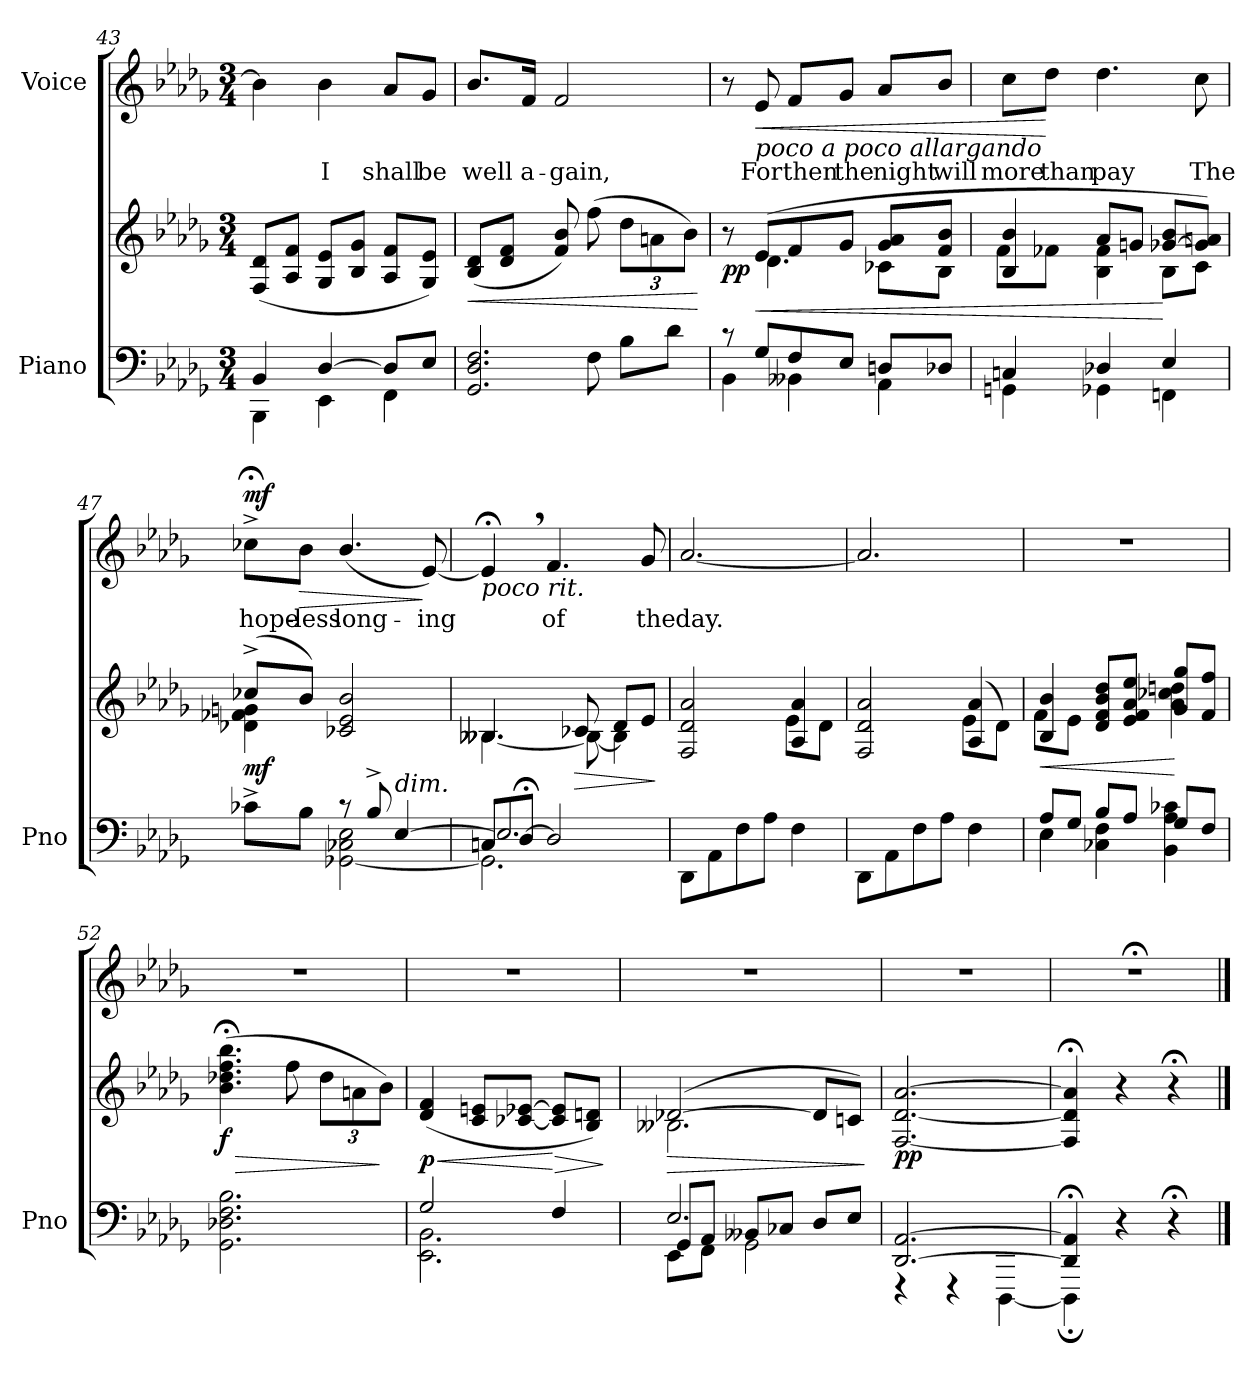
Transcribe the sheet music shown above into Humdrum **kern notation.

**kern	**kern	**dynam	**kern	**text	**dynam
*part2	*part2	*part2	*part1	*part1	*part1
*staff3	*staff2	*staff2/3	*staff1	*staff1	*staff1
*I"Piano	*	*	*I"Voice	*	*
*I'Pno	*	*	*	*	*
*clefF4	*clefG2	*	*clefG2	*	*
*k[b-e-a-d-g-]	*k[b-e-a-d-g-]	*	*k[b-e-a-d-g-]	*	*
*M3/4	*M3/4	*	*M3/4	*	*
=43	=43	=43	=43	=43	=43
*^	*	*	*	*	*
4BB-/	4BBB-\	(>8F/ 8d-/L	.	4b-\]	.	.
.	.	8A-/ 8f/J	.	.	.	.
!	!	!	!	!	!LO:LY:b	!
[4D-/	4EE-\	8G-/ 8e-/L	.	4b-\	I	.
.	.	8B-/ 8g-/J	.	.	.	.
!	!	!	!	!	!LO:LY:b	!
8D-/L]	4FF\	8A-/ 8f/L	.	8a-/L	shall	.
!	!	!	!	!	!LO:LY:b	!
8E-/J	.	8G-/ 8e-/J)	.	8g-/J	be	.
!!LO:LB:g=z
=44	=44	=44	=44	=44	=44	=44
!	!	!	!LO:HP:b	!	!LO:LY:b	!
4.ryy	2.GG-/ 2.D-/ 2.F/	(<8B-/ 8d-/L	<	8.b-/L	well	.
.	.	8d-/ 8f/J	.	.	.	.
!	!	!	!	!	!LO:LY:b	!
.	.	.	.	16f/Jk	a-	.
!	!	!	!	!	!LO:LY:b	!
.	.	8f/ 8b-/)	.	2f/	-gain,	.
8F\	.	(8ff\	.	.	.	.
8B-\L	.	12dd-\L	.	.	.	.
.	.	12an\	.	.	.	.
8d-\J	.	.	.	.	.	.
.	.	12b-\J)	.	.	.	.
*v	*v	*	*	*	*	*
.	.	[	.	.	.
=45	=45	=45	=45	=45	=45
*^	*^	*	*	*	*
!	!	!	!	!LO:DY:b	!	!	!
8r	4BB-\	8r	8ryy	pp	8r	.	.
!	!	!	!	!	!LO:TX:b:i:t=poco a poco allargando	!	!
!	!	!	!	!LO:HP:b	!	!LO:LY:b	!LO:HP:b
8G-/L	.	(8e-/L	4.d-\	<	8e-/	For	<
!	!	!	!	!	!	!LO:LY:b	!
8F/	4BB--X\	8f/	.	.	8f/L	then	.
!	!	!	!	!	!	!LO:LY:b	!
8E-/J	.	8g-/J	.	.	8g-/J	the	.
!	!	!	!	!	!	!LO:LY:b	!
8Dn/L	4AA-\	8g-/ 8a-/L	8c-X\L	.	8a-/L	night	.
!	!	!	!	!	!	!LO:LY:b	!
8D-X/J	.	8f/ 8b-/J	8B-\J	.	8b-/J	will	.
=46	=46	=46	=46	=46	=46	=46	=46
!	!	!	!	!	!	!LO:LY:b	!
4Cn/	4GGn\	4B-/ 4b-/	8f\L	.	8cc\L	more	.
!	!	!	!	!	!	!LO:LY:b	!
.	.	.	8f-X\J	.	8dd-\J	than	[
!	!	!	!	!	!	!LO:LY:b	!
4D-X/	4GG-X\	8a-/L	4B-\ 4f-\	.	4.dd-\	pay	.
.	.	8gn/J	.	.	.	.	.
4E-/	4FFn\	[<8g-X/ 8b-/L	8B-\L	[	.	.	.
!	!	!	!	!	!	!LO:LY:b	!
.	.	8g-/] 8an/J)	8c\J	.	8cc\	The	.
=47	=47	=47	=47	=47	=47	=47	=47
!	!	!	!	!LO:DY:b	!	!LO:LY:b	!LO:DY:a
8c-X^\L	4ryy	(8cc-X^/L	4d-X\ 4f-X\ 4gn\	mf	8cc-X;<^\L	hope-	mf
!	!	!	!	!	!	!LO:LY:b	!LO:HP:b
8B-\J	.	8b-/J)	.	.	8b-\J	-less	>
!	!	!	!	!	!	!LO:LY:b	!
8r	[2GG-X\ 2C-X\ 2E-\	2c-X/ 2e-/ 2b-/	2ryy	.	(>4.b-/	long-	.
8B-^/	.	.	.	.	.	.	.
!LO:TX:a:i:t=dim.	!	!	!	!	!	!	!
[4E-/	.	.	.	.	.	.	.
!	!	!	!	!	!	!LO:LY:b	!
.	.	.	.	.	[8e-/)	-ing	]
!!LO:LB:g=z
=48	=48	=48	=48	=48	=48	=48	=48
*	*^	*	*	*	*	*	*
!	!	!	!	!	!	!LO:TX:b:i:t=poco rit.	!	!
8Cn/L	2.GG-\]	2.E-/]	4.B--X/	[4.B--\	.	4e-;<,/]	.	.
[>8D-;</J	.	.	.	.	.	.	.	.
!	!	!	!	!	!	!	!LO:LY:b	!
2D-/]	.	.	.	.	.	4.f/	of	.
!	!	!	!	!	!LO:HP:b	!	!	!
.	.	.	8c-X/	8B--\_	>	.	.	.
.	.	.	8d-/L	4B--\]	.	.	.	.
!	!	!	!	!	!	!	!LO:LY:b	!
.	.	.	8e-/J	.	.	8g-/	the	.
*v	*v	*v	*	*	*	*	*	*
*	*v	*v	*	*	*	*
.	.	]	.	.	.
=49	=49	=49	=49	=49	=49
*^	*^	*	*	*	*
!	!	!	!	!	!LO:TX:b:i:t=a tempo	!	!
!	!	!	!	!LO:DY:b	!	!LO:LY:b	!
*	*	*	*	*	*^	*	*
!	!	!	!	!LO:DY:n=1:b	!	!	!	!
(>8DD-\L	2ryy	2F/ 2d-/ 2a-/	2ryy	p other-dynamics	[2.a-/	4ryy	day.	.
8AA-\	.	.	.	.	.	.	.	.
8F\	.	.	.	.	.	4ryy	.	.
8A-\J	.	.	.	.	.	.	.	.
4ryy	4F\	4A-/ 4a-/	8e-\L	.	.	4ryy	.	.
.	.	.	8d-\J)	.	.	.	.	.
*	*	*	*	*	*v	*v	*	*
=50	=50	=50	=50	=50	=50	=50	=50
(>8DD-\L	2ryy	2F/ 2d-/ 2a-/	2ryy	.	2.a-/]	.	.
8AA-\	.	.	.	.	.	.	.
8F\	.	.	.	.	.	.	.
8A-\J	.	.	.	.	.	.	.
4ryy	4F\	(4A-/ 4a-/	8e-\L	.	.	.	.
.	.	.	8d-\J)	.	.	.	.
=51	=51	=51	=51	=51	=51	=51	=51
!	!	!	!	!LO:HP:b	!	!	!
8A-/L	4E-\	4B-/ 4b-/	8f\L	<	2.r	.	.
8G-/J	.	.	8e-\J	.	.	.	.
8B-/L	4C-X\ 4F\	8d-/ 8f/ 8b-/ 8dd-/L	4ryy	.	.	.	.
8A-/J	.	8e-/ 8f/ 8a-/ 8ee-/J	.	.	.	.	.
8G-/L	4BB-\ 4A-\ 4c-X\	8g-/ 8gg-/L	4a-\ 4cc-X\ 4ddn\	[	.	.	.
8F/J	.	8f/ 8ff/J)	.	.	.	.	.
*v	*v	*	*	*	*	*	*
*	*v	*v	*	*	*	*
!!LO:LB:g=z
=52	=52	=52	=52	=52	=52
!	!	!LO:HP:b	!	!	!
!	!	!LO:DY:n=1:b	!	!	!
2.GG-\ 2.D-X\ 2.F\ 2.B-\	(4.b-\;< 4.dd-X\;< 4.ff\;< 4.bb-\;<	> f	2.r	.	.
.	8ff\	.	.	.	.
.	12dd-\L	.	.	.	.
.	12an\	.	.	.	.
.	12b-\J)	]	.	.	.
=53	=53	=53	=53	=53	=53
*^	*	*	*	*	*
!	!	!	!LO:HP:b	!	!	!
!	!	!	!LO:DY:n=1:b	!	!	!
2G-/	2.EE-\ 2.BB-\	(>4d-/ 4f/	< p	2.r	.	.
.	.	8c/ 8en/L	.	.	.	.
.	.	[8c-X/ [8e-X/J	.	.	.	.
!	!	!	!LO:HP:n=1:b	!	!	!
4F/	.	8c-/] 8e-/]L	[ >	.	.	.
.	.	8B-/ 8dn/J)	.	.	.	.
*v	*v	*	*	*	*	*
.	.	]	.	.	.
=54	=54	=54	=54	=54	=54
*^	*	*	*	*	*
*	*^	*	*	*	*	*
!	!	!	!	!LO:HP:b	!	!	!
*	*	*	*^	*	*	*	*
2.E-/	8GG-/L	8EE-\L	([2d-X/	2.B--X\	>	2.r	.	.
.	8AA-/J	8FF\J	.	.	.	.	.	.
.	8BB--X/L	2GG-\	.	.	.	.	.	.
.	8C-X/J	.	.	.	.	.	.	.
.	8D-/L	.	8d-/L]	.	.	.	.	.
.	8E-/J	.	8cn/J)	.	.	.	.	.
*v	*v	*v	*	*	*	*	*	*
*	*v	*v	*	*	*	*
.	.	]	.	.	.
=55	=55	=55	=55	=55	=55
*^	*	*	*	*	*
!	!	!	!LO:DY:b	!	!	!
[2.DD-/ [2.AA-/	4r	[2.F/ [2.d-/ [2.a-/	pp	2.r	.	.
.	4r	.	.	.	.	.
.	[4DDD-\	.	.	.	.	.
=56	=56	=56	=56	=56	=56	=56
4DD-/];< 4AA-/];<	4DDD-;\]	4F/];< 4d-/];< 4a-/];<	.	2.r;<	.	.
4r	2ryy	4r	.	.	.	.
4r;<	.	4r;<	.	.	.	.
*v	*v	*	*	*	*	*
==	==	==	==	==	==
*-	*-	*-	*-	*-	*-
